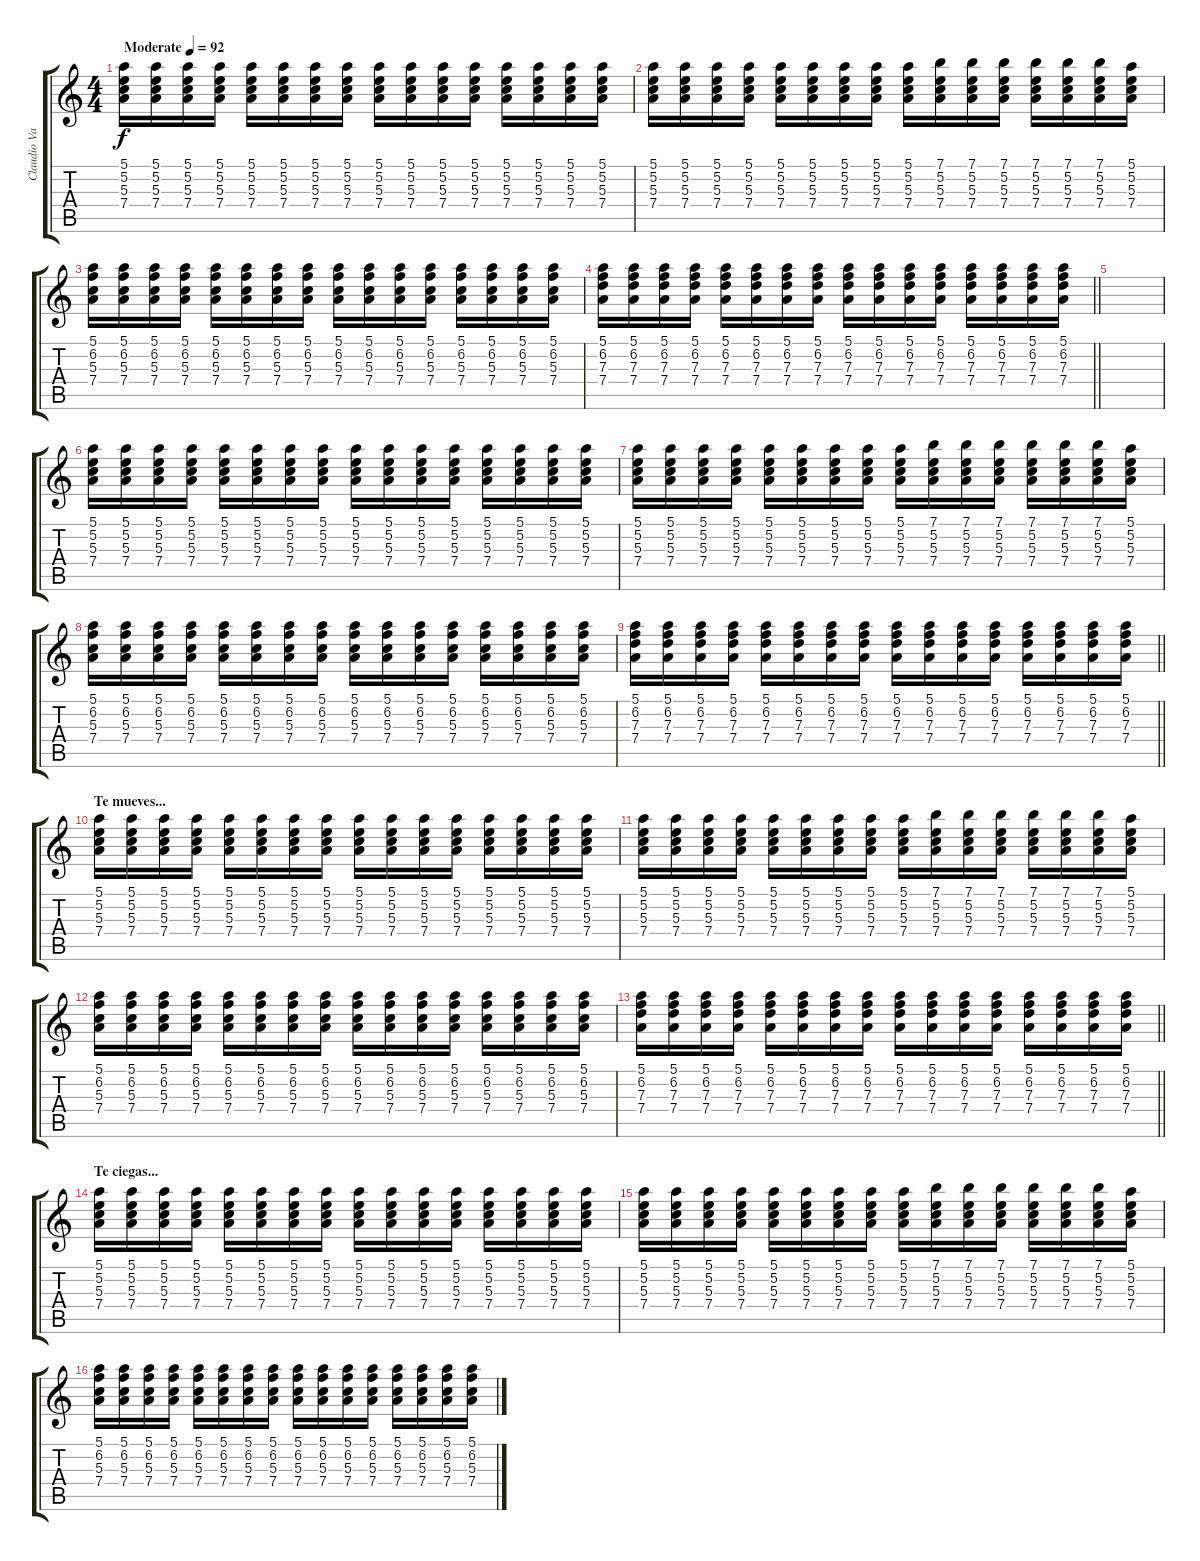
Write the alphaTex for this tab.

\track ("Claudio Valenzuela" "Claudio Va") {instrument electricguitarjazz}
\staff {score tabs}
\tuning (E4 B3 G3 D3 A2 E2) {hide}
\ts (4 4)
\tempo (92 "Moderate")
\clef g2
\ks c
(5.1 5.2 5.3 7.4).16{dy f instrument electricguitarjazz} (5.1 5.2 5.3 7.4).16 (5.1 5.2 5.3 7.4).16 (5.1 5.2 5.3 7.4).16 (5.1 5.2 5.3 7.4).16 (5.1 5.2 5.3 7.4).16 (5.1 5.2 5.3 7.4).16 (5.1 5.2 5.3 7.4).16 (5.1 5.2 5.3 7.4).16 (5.1 5.2 5.3 7.4).16 (5.1 5.2 5.3 7.4).16 (5.1 5.2 5.3 7.4).16 (5.1 5.2 5.3 7.4).16 (5.1 5.2 5.3 7.4).16 (5.1 5.2 5.3 7.4).16 (5.1 5.2 5.3 7.4).16 |
(5.1 5.2 5.3 7.4).16 (5.1 5.2 5.3 7.4).16 (5.1 5.2 5.3 7.4).16 (5.1 5.2 5.3 7.4).16 (5.1 5.2 5.3 7.4).16 (5.1 5.2 5.3 7.4).16 (5.1 5.2 5.3 7.4).16 (5.1 5.2 5.3 7.4).16 (5.1 5.2 5.3 7.4).16 (7.1 5.2 5.3 7.4).16 (7.1 5.2 5.3 7.4).16 (7.1 5.2 5.3 7.4).16 (7.1 5.2 5.3 7.4).16 (7.1 5.2 5.3 7.4).16 (7.1 5.2 5.3 7.4).16 (5.1 5.2 5.3 7.4).16 |
(5.1 6.2 5.3 7.4).16 (5.1 6.2 5.3 7.4).16 (5.1 6.2 5.3 7.4).16 (5.1 6.2 5.3 7.4).16 (5.1 6.2 5.3 7.4).16 (5.1 6.2 5.3 7.4).16 (5.1 6.2 5.3 7.4).16 (5.1 6.2 5.3 7.4).16 (5.1 6.2 5.3 7.4).16 (5.1 6.2 5.3 7.4).16 (5.1 6.2 5.3 7.4).16 (5.1 6.2 5.3 7.4).16 (5.1 6.2 5.3 7.4).16 (5.1 6.2 5.3 7.4).16 (5.1 6.2 5.3 7.4).16 (5.1 6.2 5.3 7.4).16 |
\barLineRight lightlight
(5.1 6.2 7.3 7.4).16 (5.1 6.2 7.3 7.4).16 (5.1 6.2 7.3 7.4).16 (5.1 6.2 7.3 7.4).16 (5.1 6.2 7.3 7.4).16 (5.1 6.2 7.3 7.4).16 (5.1 6.2 7.3 7.4).16 (5.1 6.2 7.3 7.4).16 (5.1 6.2 7.3 7.4).16 (5.1 6.2 7.3 7.4).16 (5.1 6.2 7.3 7.4).16 (5.1 6.2 7.3 7.4).16 (5.1 6.2 7.3 7.4).16 (5.1 6.2 7.3 7.4).16 (5.1 6.2 7.3 7.4).16 (5.1 6.2 7.3 7.4).16 |
|
(5.1 5.2 5.3 7.4).16 (5.1 5.2 5.3 7.4).16 (5.1 5.2 5.3 7.4).16 (5.1 5.2 5.3 7.4).16 (5.1 5.2 5.3 7.4).16 (5.1 5.2 5.3 7.4).16 (5.1 5.2 5.3 7.4).16 (5.1 5.2 5.3 7.4).16 (5.1 5.2 5.3 7.4).16 (5.1 5.2 5.3 7.4).16 (5.1 5.2 5.3 7.4).16 (5.1 5.2 5.3 7.4).16 (5.1 5.2 5.3 7.4).16 (5.1 5.2 5.3 7.4).16 (5.1 5.2 5.3 7.4).16 (5.1 5.2 5.3 7.4).16 |
(5.1 5.2 5.3 7.4).16 (5.1 5.2 5.3 7.4).16 (5.1 5.2 5.3 7.4).16 (5.1 5.2 5.3 7.4).16 (5.1 5.2 5.3 7.4).16 (5.1 5.2 5.3 7.4).16 (5.1 5.2 5.3 7.4).16 (5.1 5.2 5.3 7.4).16 (5.1 5.2 5.3 7.4).16 (7.1 5.2 5.3 7.4).16 (7.1 5.2 5.3 7.4).16 (7.1 5.2 5.3 7.4).16 (7.1 5.2 5.3 7.4).16 (7.1 5.2 5.3 7.4).16 (7.1 5.2 5.3 7.4).16 (5.1 5.2 5.3 7.4).16 |
(5.1 6.2 5.3 7.4).16 (5.1 6.2 5.3 7.4).16 (5.1 6.2 5.3 7.4).16 (5.1 6.2 5.3 7.4).16 (5.1 6.2 5.3 7.4).16 (5.1 6.2 5.3 7.4).16 (5.1 6.2 5.3 7.4).16 (5.1 6.2 5.3 7.4).16 (5.1 6.2 5.3 7.4).16 (5.1 6.2 5.3 7.4).16 (5.1 6.2 5.3 7.4).16 (5.1 6.2 5.3 7.4).16 (5.1 6.2 5.3 7.4).16 (5.1 6.2 5.3 7.4).16 (5.1 6.2 5.3 7.4).16 (5.1 6.2 5.3 7.4).16 |
\barLineRight lightlight
(5.1 6.2 7.3 7.4).16 (5.1 6.2 7.3 7.4).16 (5.1 6.2 7.3 7.4).16 (5.1 6.2 7.3 7.4).16 (5.1 6.2 7.3 7.4).16 (5.1 6.2 7.3 7.4).16 (5.1 6.2 7.3 7.4).16 (5.1 6.2 7.3 7.4).16 (5.1 6.2 7.3 7.4).16 (5.1 6.2 7.3 7.4).16 (5.1 6.2 7.3 7.4).16 (5.1 6.2 7.3 7.4).16 (5.1 6.2 7.3 7.4).16 (5.1 6.2 7.3 7.4).16 (5.1 6.2 7.3 7.4).16 (5.1 6.2 7.3 7.4).16 |
\section ("" "Te mueves...")
(5.1 5.2 5.3 7.4).16 (5.1 5.2 5.3 7.4).16 (5.1 5.2 5.3 7.4).16 (5.1 5.2 5.3 7.4).16 (5.1 5.2 5.3 7.4).16 (5.1 5.2 5.3 7.4).16 (5.1 5.2 5.3 7.4).16 (5.1 5.2 5.3 7.4).16 (5.1 5.2 5.3 7.4).16 (5.1 5.2 5.3 7.4).16 (5.1 5.2 5.3 7.4).16 (5.1 5.2 5.3 7.4).16 (5.1 5.2 5.3 7.4).16 (5.1 5.2 5.3 7.4).16 (5.1 5.2 5.3 7.4).16 (5.1 5.2 5.3 7.4).16 |
(5.1 5.2 5.3 7.4).16 (5.1 5.2 5.3 7.4).16 (5.1 5.2 5.3 7.4).16 (5.1 5.2 5.3 7.4).16 (5.1 5.2 5.3 7.4).16 (5.1 5.2 5.3 7.4).16 (5.1 5.2 5.3 7.4).16 (5.1 5.2 5.3 7.4).16 (5.1 5.2 5.3 7.4).16 (7.1 5.2 5.3 7.4).16 (7.1 5.2 5.3 7.4).16 (7.1 5.2 5.3 7.4).16 (7.1 5.2 5.3 7.4).16 (7.1 5.2 5.3 7.4).16 (7.1 5.2 5.3 7.4).16 (5.1 5.2 5.3 7.4).16 |
(5.1 6.2 5.3 7.4).16 (5.1 6.2 5.3 7.4).16 (5.1 6.2 5.3 7.4).16 (5.1 6.2 5.3 7.4).16 (5.1 6.2 5.3 7.4).16 (5.1 6.2 5.3 7.4).16 (5.1 6.2 5.3 7.4).16 (5.1 6.2 5.3 7.4).16 (5.1 6.2 5.3 7.4).16 (5.1 6.2 5.3 7.4).16 (5.1 6.2 5.3 7.4).16 (5.1 6.2 5.3 7.4).16 (5.1 6.2 5.3 7.4).16 (5.1 6.2 5.3 7.4).16 (5.1 6.2 5.3 7.4).16 (5.1 6.2 5.3 7.4).16 |
\barLineRight lightlight
(5.1 6.2 7.3 7.4).16 (5.1 6.2 7.3 7.4).16 (5.1 6.2 7.3 7.4).16 (5.1 6.2 7.3 7.4).16 (5.1 6.2 7.3 7.4).16 (5.1 6.2 7.3 7.4).16 (5.1 6.2 7.3 7.4).16 (5.1 6.2 7.3 7.4).16 (5.1 6.2 7.3 7.4).16 (5.1 6.2 7.3 7.4).16 (5.1 6.2 7.3 7.4).16 (5.1 6.2 7.3 7.4).16 (5.1 6.2 7.3 7.4).16 (5.1 6.2 7.3 7.4).16 (5.1 6.2 7.3 7.4).16 (5.1 6.2 7.3 7.4).16 |
\section ("" "Te ciegas...")
(5.1 5.2 5.3 7.4).16 (5.1 5.2 5.3 7.4).16 (5.1 5.2 5.3 7.4).16 (5.1 5.2 5.3 7.4).16 (5.1 5.2 5.3 7.4).16 (5.1 5.2 5.3 7.4).16 (5.1 5.2 5.3 7.4).16 (5.1 5.2 5.3 7.4).16 (5.1 5.2 5.3 7.4).16 (5.1 5.2 5.3 7.4).16 (5.1 5.2 5.3 7.4).16 (5.1 5.2 5.3 7.4).16 (5.1 5.2 5.3 7.4).16 (5.1 5.2 5.3 7.4).16 (5.1 5.2 5.3 7.4).16 (5.1 5.2 5.3 7.4).16 |
(5.1 5.2 5.3 7.4).16 (5.1 5.2 5.3 7.4).16 (5.1 5.2 5.3 7.4).16 (5.1 5.2 5.3 7.4).16 (5.1 5.2 5.3 7.4).16 (5.1 5.2 5.3 7.4).16 (5.1 5.2 5.3 7.4).16 (5.1 5.2 5.3 7.4).16 (5.1 5.2 5.3 7.4).16 (7.1 5.2 5.3 7.4).16 (7.1 5.2 5.3 7.4).16 (7.1 5.2 5.3 7.4).16 (7.1 5.2 5.3 7.4).16 (7.1 5.2 5.3 7.4).16 (7.1 5.2 5.3 7.4).16 (5.1 5.2 5.3 7.4).16 |
(5.1 6.2 5.3 7.4).16 (5.1 6.2 5.3 7.4).16 (5.1 6.2 5.3 7.4).16 (5.1 6.2 5.3 7.4).16 (5.1 6.2 5.3 7.4).16 (5.1 6.2 5.3 7.4).16 (5.1 6.2 5.3 7.4).16 (5.1 6.2 5.3 7.4).16 (5.1 6.2 5.3 7.4).16 (5.1 6.2 5.3 7.4).16 (5.1 6.2 5.3 7.4).16 (5.1 6.2 5.3 7.4).16 (5.1 6.2 5.3 7.4).16 (5.1 6.2 5.3 7.4).16 (5.1 6.2 5.3 7.4).16 (5.1 6.2 5.3 7.4).16
